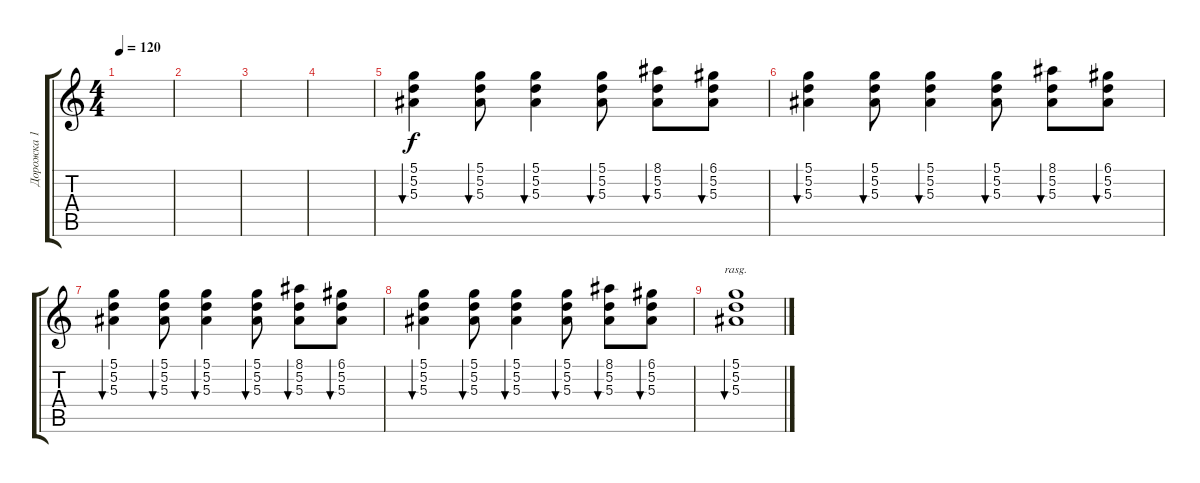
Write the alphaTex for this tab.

\track ("Дорожка 1" "Дорожка 1") {instrument electricguitarjazz}
\staff {score tabs}
\tuning (D4 A3 F3 C3 G2 D2) {hide}
\ts (4 4)
\tempo 120
\clef g2
\ks c
|
|
|
|
(5.1 5.2 5.3).4{bu 120} (5.1 5.2 5.3).8{bu 120} (5.1 5.2 5.3).4{bu 120} (5.1 5.2 5.3).8{bu 120} (8.1 5.2 5.3).8{bu 120} (6.1 5.2 5.3).8{bu 120} |
(5.1 5.2 5.3).4{bu 120} (5.1 5.2 5.3).8{bu 120} (5.1 5.2 5.3).4{bu 120} (5.1 5.2 5.3).8{bu 120} (8.1 5.2 5.3).8{bu 120} (6.1 5.2 5.3).8{bu 120} |
(5.1 5.2 5.3).4{bu 120} (5.1 5.2 5.3).8{bu 120} (5.1 5.2 5.3).4{bu 120} (5.1 5.2 5.3).8{bu 120} (8.1 5.2 5.3).8{bu 120} (6.1 5.2 5.3).8{bu 120} |
(5.1 5.2 5.3).4{bu 120} (5.1 5.2 5.3).8{bu 120} (5.1 5.2 5.3).4{bu 120} (5.1 5.2 5.3).8{bu 120} (8.1 5.2 5.3).8{bu 120} (6.1 5.2 5.3).8{bu 120} |
(5.1 5.2 5.3).1{bu 240 rasg ii}
